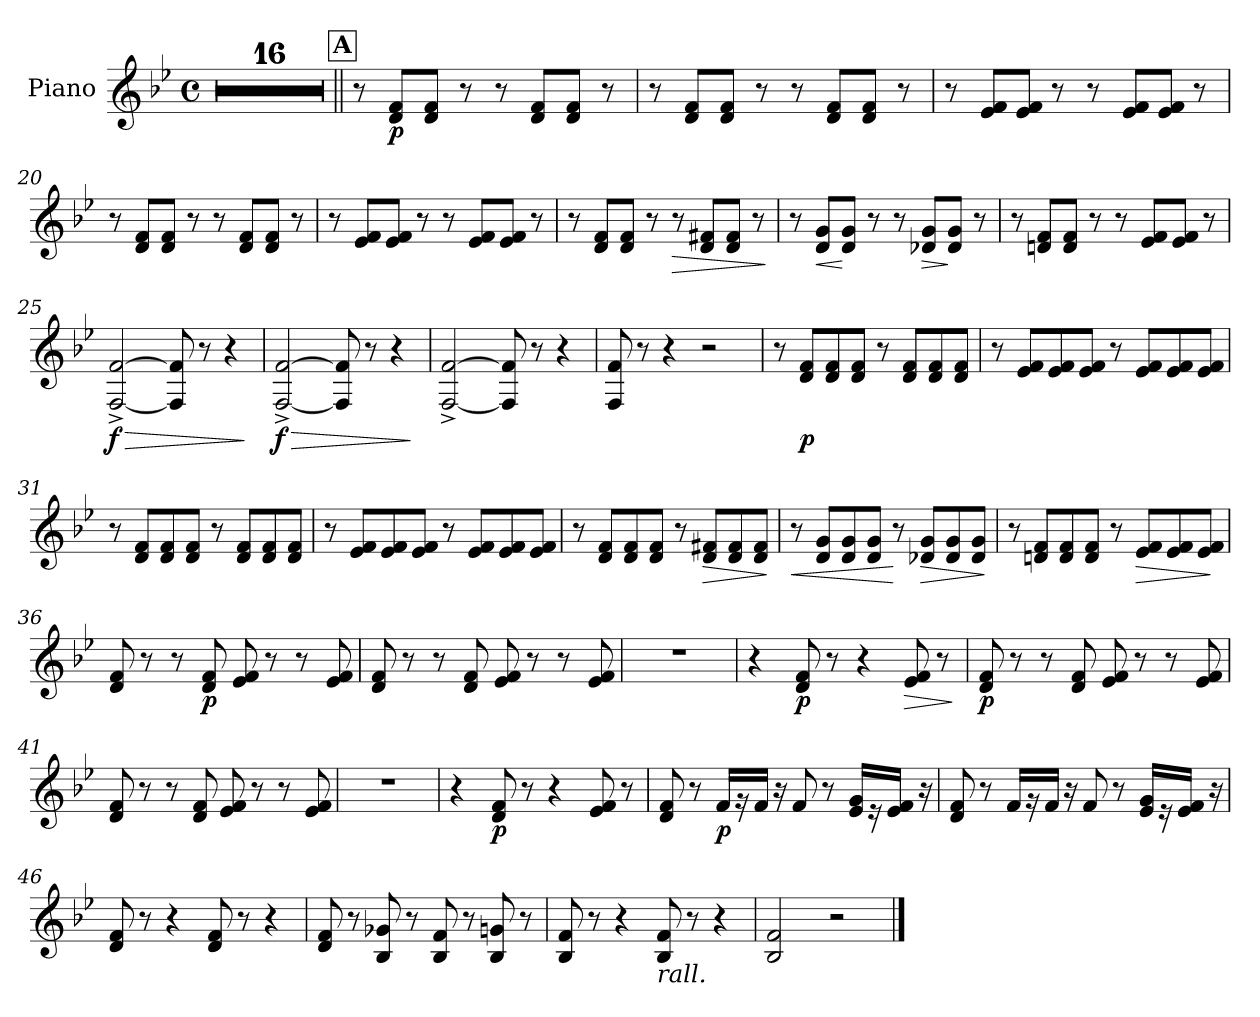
**kern	**dynam
*part1	*part1
*staff1	*staff1
*I"Piano	*
*I'Pno	*
*clefG2	*
*k[b-e-]	*
*M4/4	*
*met(c)	*
=1	=1
1r	.
=2	=2
1r	.
=3	=3
1r	.
=4	=4
1r	.
=5	=5
1r	.
=6	=6
1r	.
=7	=7
1r	.
=8	=8
1r	.
=9	=9
1r	.
=10	=10
1r	.
=11	=11
1r	.
=12	=12
1r	.
=13	=13
1r	.
=14	=14
1r	.
=15	=15
1r	.
=16	=16
1r	.
!!LO:REH:place=s1:a:B:fs=14:t=A
=17||	=17||
8r	.
!	!LO:DY:b
8d/ 8f/L	p
8d/ 8f/J	.
8r	.
8r	.
8d/ 8f/L	.
8d/ 8f/J	.
8r	.
=18	=18
8r	.
8d/ 8f/L	.
8d/ 8f/J	.
8r	.
8r	.
8d/ 8f/L	.
8d/ 8f/J	.
8r	.
=19	=19
8r	.
8e-/ 8f/L	.
8e-/ 8f/J	.
8r	.
8r	.
8e-/ 8f/L	.
8e-/ 8f/J	.
8r	.
=20	=20
8r	.
8d/ 8f/L	.
8d/ 8f/J	.
8r	.
8r	.
8d/ 8f/L	.
8d/ 8f/J	.
8r	.
=21	=21
8r	.
8e-/ 8f/L	.
8e-/ 8f/J	.
8r	.
8r	.
8e-/ 8f/L	.
8e-/ 8f/J	.
8r	.
!!LO:LB:g=z
=22	=22
8r	.
8d/ 8f/L	.
8d/ 8f/J	.
8r	.
!	!LO:HP:b
8r	>
8d/ 8f#X/L	.
8d/ 8f#/J	.
8r	.
.	]
=23	=23
8r	.
!	!LO:HP:b
8d/ 8g/L	<
8d/ 8g/J	[
8r	.
8r	.
!	!LO:HP:b
8d-X/ 8g/L	>
8d-/ 8g/J	]
8r	.
=24	=24
8r	.
8dn/ 8f/L	.
8d/ 8f/J	.
8r	.
8r	.
8e-/ 8f/L	.
8e-/ 8f/J	.
8r	.
=25	=25
!	!LO:HP:b
!	!LO:DY:n=1:b
[2F/^ [2f/^	> f
8F/] 8f/]	.
8r	.
4r	.
.	]
=26	=26
!	!LO:HP:b
!	!LO:DY:n=1:b
[2F/^ [2f/^	> f
8F/] 8f/]	.
8r	.
4r	.
.	]
=27	=27
[2F/^ [2f/^	.
8F/] 8f/]	.
8r	.
4r	.
=28	=28
8F/ 8f/	.
8r	.
4r	.
2r	.
!!LO:LB:g=z
=29	=29
8r	.
!	!LO:DY:b
8d/ 8f/L	p
8d/ 8f/	.
8d/ 8f/J	.
8r	.
8d/ 8f/L	.
8d/ 8f/	.
8d/ 8f/J	.
=30	=30
8r	.
8e-/ 8f/L	.
8e-/ 8f/	.
8e-/ 8f/J	.
8r	.
8e-/ 8f/L	.
8e-/ 8f/	.
8e-/ 8f/J	.
=31	=31
8r	.
8d/ 8f/L	.
8d/ 8f/	.
8d/ 8f/J	.
8r	.
8d/ 8f/L	.
8d/ 8f/	.
8d/ 8f/J	.
=32	=32
8r	.
8e-/ 8f/L	.
8e-/ 8f/	.
8e-/ 8f/J	.
8r	.
8e-/ 8f/L	.
8e-/ 8f/	.
8e-/ 8f/J	.
=33	=33
8r	.
8d/ 8f/L	.
8d/ 8f/	.
8d/ 8f/J	.
8r	.
!	!LO:HP:b
8d/ 8f#X/L	>
8d/ 8f#/	.
8d/ 8f#/J	.
.	]
!!LO:LB:g=z
=34	=34
!	!LO:HP:b
8r	<
8d/ 8g/L	.
8d/ 8g/	.
8d/ 8g/J	.
8r	[
!	!LO:HP:b
8d-X/ 8g/L	>
8d-/ 8g/	.
8d-/ 8g/J	.
.	]
=35	=35
8r	.
8dn/ 8f/L	.
8d/ 8f/	.
8d/ 8f/J	.
8r	.
!	!LO:HP:b
8e-/ 8f/L	>
8e-/ 8f/	.
8e-/ 8f/J	.
.	]
=36	=36
8d/ 8f/	.
8r	.
8r	.
!	!LO:DY:b
8d/ 8f/	p
8e-/ 8f/	.
8r	.
8r	.
8e-/ 8f/	.
=37	=37
8d/ 8f/	.
8r	.
8r	.
8d/ 8f/	.
8e-/ 8f/	.
8r	.
8r	.
8e-/ 8f/	.
=38	=38
1r	.
=39	=39
4r	.
!	!LO:DY:b
8d/ 8f/	p
8r	.
4r	.
!	!LO:HP:b
8e-/ 8f/	>
8r	.
.	]
!!LO:LB:g=z
=40	=40
!	!LO:DY:b
8d/ 8f/	p
8r	.
8r	.
8d/ 8f/	.
8e-/ 8f/	.
8r	.
8r	.
8e-/ 8f/	.
=41	=41
8d/ 8f/	.
8r	.
8r	.
8d/ 8f/	.
8e-/ 8f/	.
8r	.
8r	.
8e-/ 8f/	.
=42	=42
1r	.
=43	=43
4r	.
!	!LO:DY:b
8d/ 8f/	p
8r	.
4r	.
8e-/ 8f/	.
8r	.
=44	=44
8d/ 8f/	.
8r	.
!	!LO:DY:b
16f/LL	p
16r	.
16f/JJ	.
16r	.
8f/	.
8r	.
16e-/ 16g/LL	.
16r	.
16e-/ 16f/JJ	.
16r	.
!!LO:LB:g=z
=45	=45
8d/ 8f/	.
8r	.
16f/LL	.
16r	.
16f/JJ	.
16r	.
8f/	.
8r	.
16e-/ 16g/LL	.
16r	.
16e-/ 16f/JJ	.
16r	.
=46	=46
8d/ 8f/	.
8r	.
4r	.
8d/ 8f/	.
8r	.
4r	.
=47	=47
8d/ 8f/	.
8r	.
8B-/ 8g-X/	.
8r	.
8B-/ 8f/	.
8r	.
8B-/ 8gn/	.
8r	.
=48	=48
8B-/ 8f/	.
8r	.
4r	.
!LO:TX:b:i:t=rall.	!
8B-/ 8f/	.
8r	.
4r	.
=49	=49
2B-/ 2f/	.
2r	.
==	==
*-	*-
